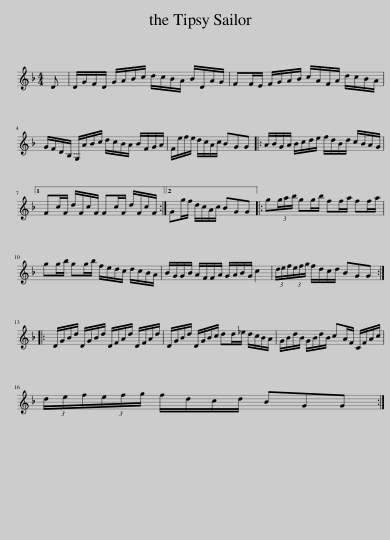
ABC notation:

X:1
L:1/8
M:4/4
I:linebreak $
K:F
V:1 treble
V:1
 D | D/G/F/D/ G/A/B/c/ d/c/B/A/ B/D/A/G/ | FF/E/ F/G/A/B/ c/A/F/A/ d/c/B/A/ |$ G/F/D/B,/ G,/A/B/c/ d/c/B/A/ B/F/G/A/ | F/e/f/e/ d/c/A/c/ BGG |: %5
 A/B/G/A/ B/c/d/e/ f/d/B/d/ c/B/A/G/ |1$ Fc/F/ d/F/c/F/ Fc/F/ d/F/c/F/ :|2 Gg/f/ d/c/A/c/ BGG |: g(3g/a/b/ gg/b/ ff/a/ ff/a/ |$ gg/b/ gg/b/ f/e/d/c/ d/c/B/A/ | %10
 B/G/G/B/ A/F/F/A/ G/A/B/G/ c2 | (3d/e/f/(3e/f/g/ f/d/c/d/ BGG ::$ D/G/B/d/ D/G/B/d/ D/F/A/d/ D/F/A/d/ | D/G/B/d/ D/G/B/c/ dd/_e/ d/c/B/A/ | G/B/d/B/ G/B/d/B/ cA/F/ C/F/A/c/ |$ %15
 (3d/e/f/(3e/f/g/ f/d/c/d/ BGG :| %16
